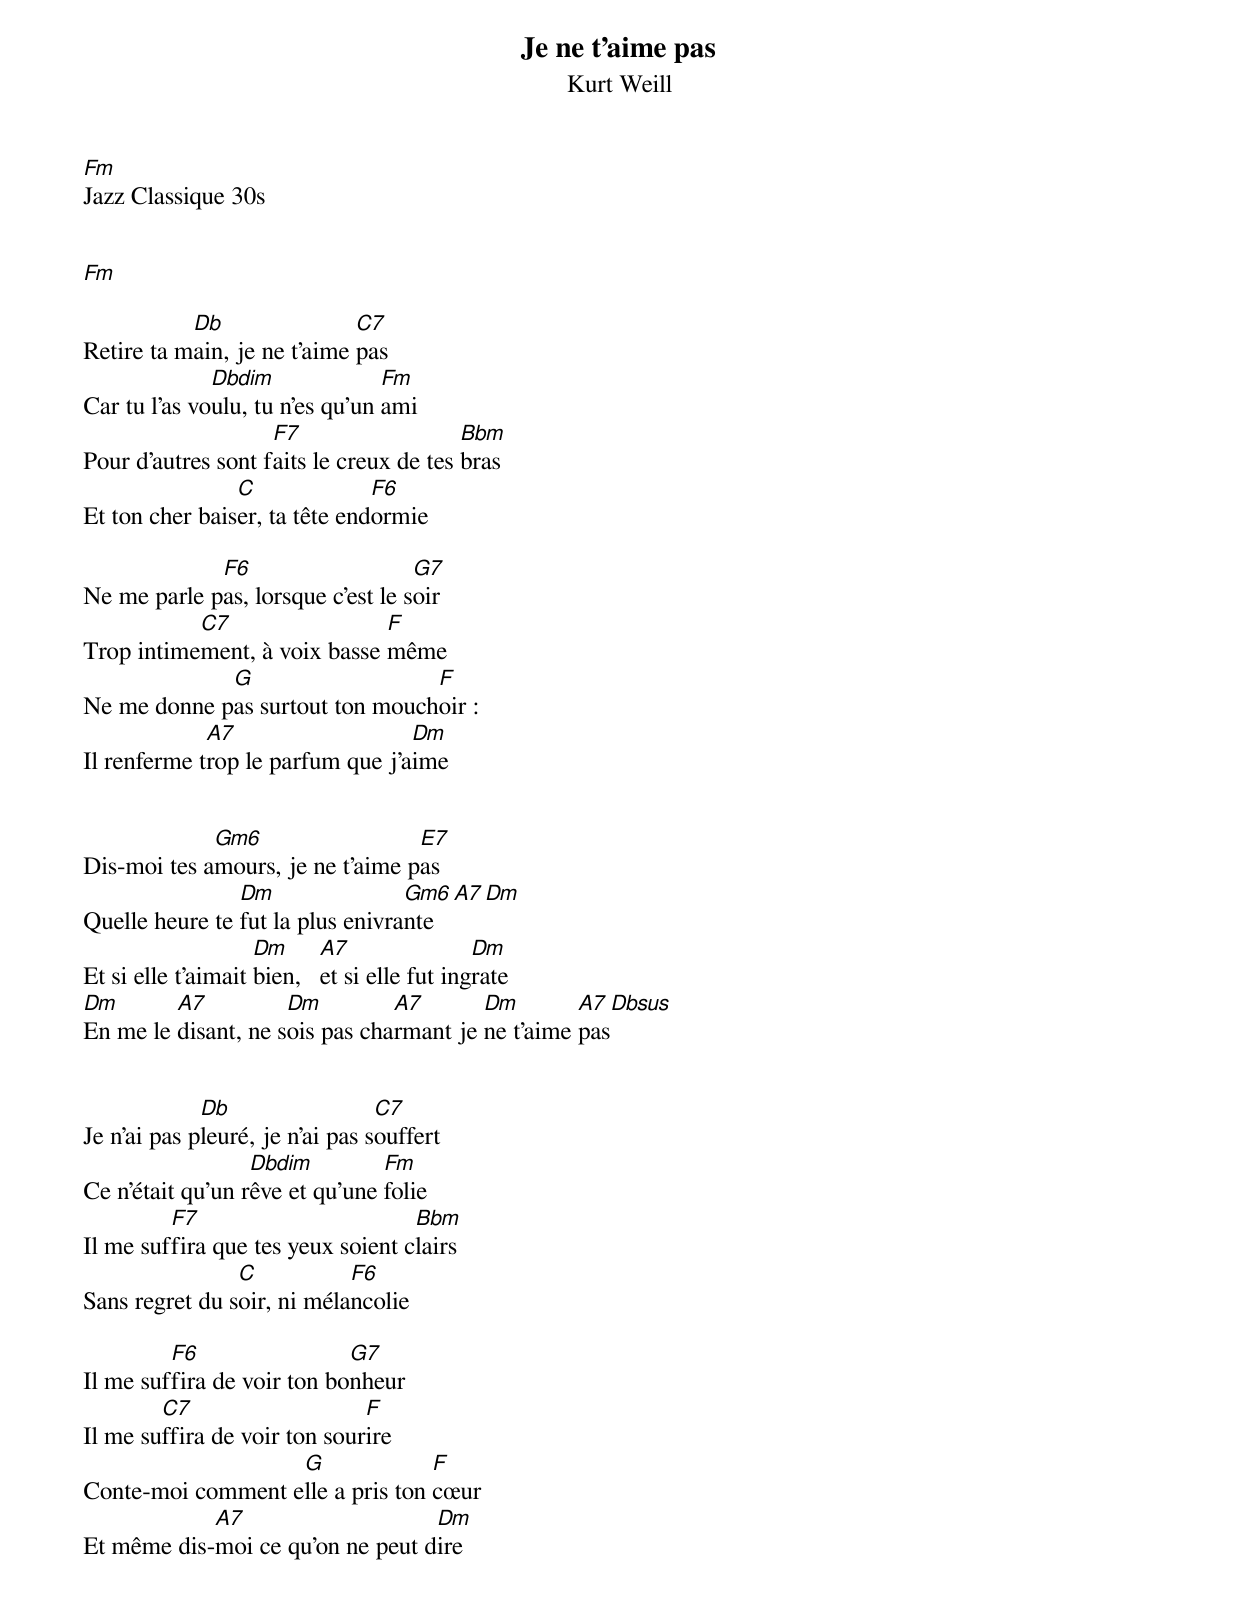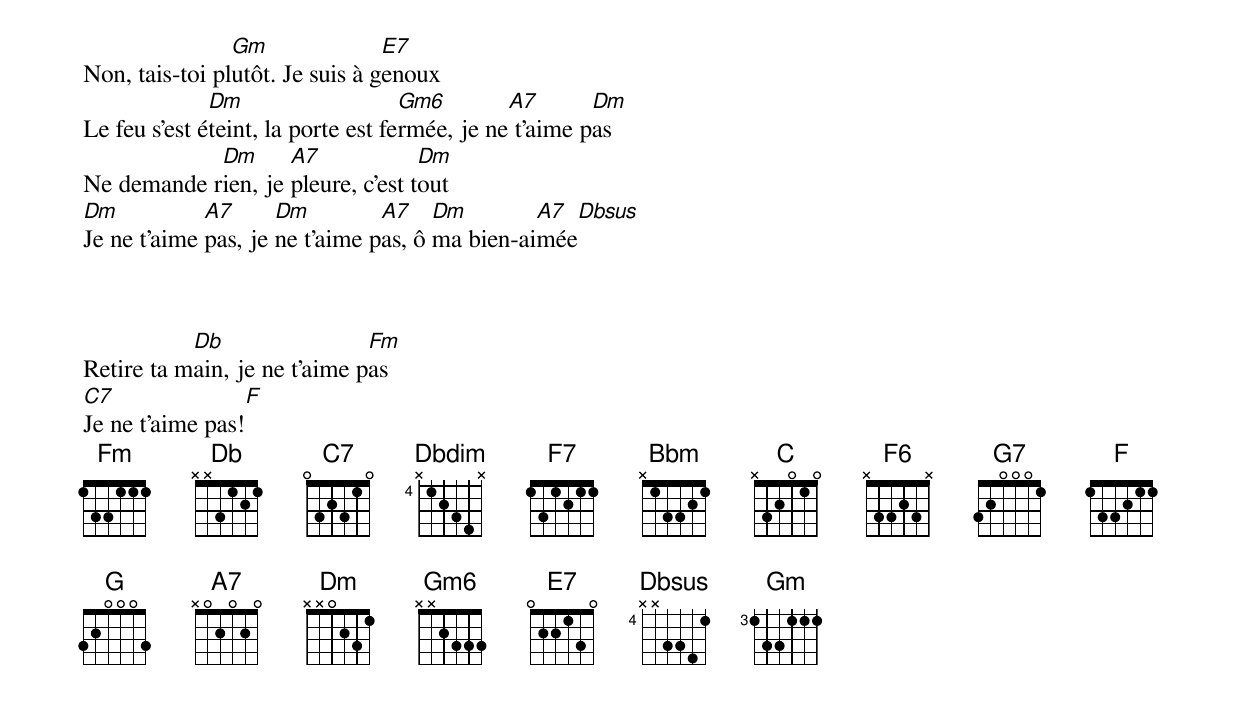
Je ne t'aime pas
Kurt Weill
Fm
Jazz Classique 30s


Fm

           Db                C7
Retire ta main, je ne t'aime pas
              Dbdim              Fm
Car tu l'as voulu, tu n'es qu'un ami
                    F7                   Bbm
Pour d'autres sont faits le creux de tes bras
                C              F6
Et ton cher baiser, ta tête endormie

             F6                    G7
Ne me parle pas, lorsque c'est le soir
           C7                 F
Trop intimement, à voix basse même
             G                   F
Ne me donne pas surtout ton mouchoir :
             A7                   Dm
Il renferme trop le parfum que j'aime


             Gm6                  E7
Dis-moi tes amours, je ne t'aime pas
                Dm                Gm6          A7     Dm
Quelle heure te fut la plus enivrante
                    Dm      A7                Dm
Et si elle t'aimait bien,   et si elle fut ingrate
Dm       A7          Dm         A7       Dm        A7   Dbsus
En me le disant, ne sois pas charmant je ne t'aime pas


             Db                  C7
Je n'ai pas pleuré, je n'ai pas souffert
                  Dbdim         Fm
Ce n'était qu'un rêve et qu'une folie
         F7                        Bbm
Il me suffira que tes yeux soient clairs
                C           F6
Sans regret du soir, ni mélancolie

         F6                 G7
Il me suffira de voir ton bonheur
        C7                    F
Il me suffira de voir ton sourire
                   G              F
Conte-moi comment elle a pris ton cœur
            A7                    Dm
Et même dis-moi ce qu'on ne peut dire


                Gm               E7
Non, tais-toi plutôt. Je suis à genoux
              Dm                    Gm6        A7       Dm
Le feu s'est éteint, la porte est fermée, je ne t'aime pas
            Dm      A7             Dm
Ne demande rien, je pleure, c'est tout
Dm           A7      Dm         A7    Dm        A7   Dbsus
Je ne t'aime pas, je ne t'aime pas, ô ma bien-aimée



           Db                 Fm
Retire ta main, je ne t'aime pas
C7                   F
Je ne t'aime pas!
